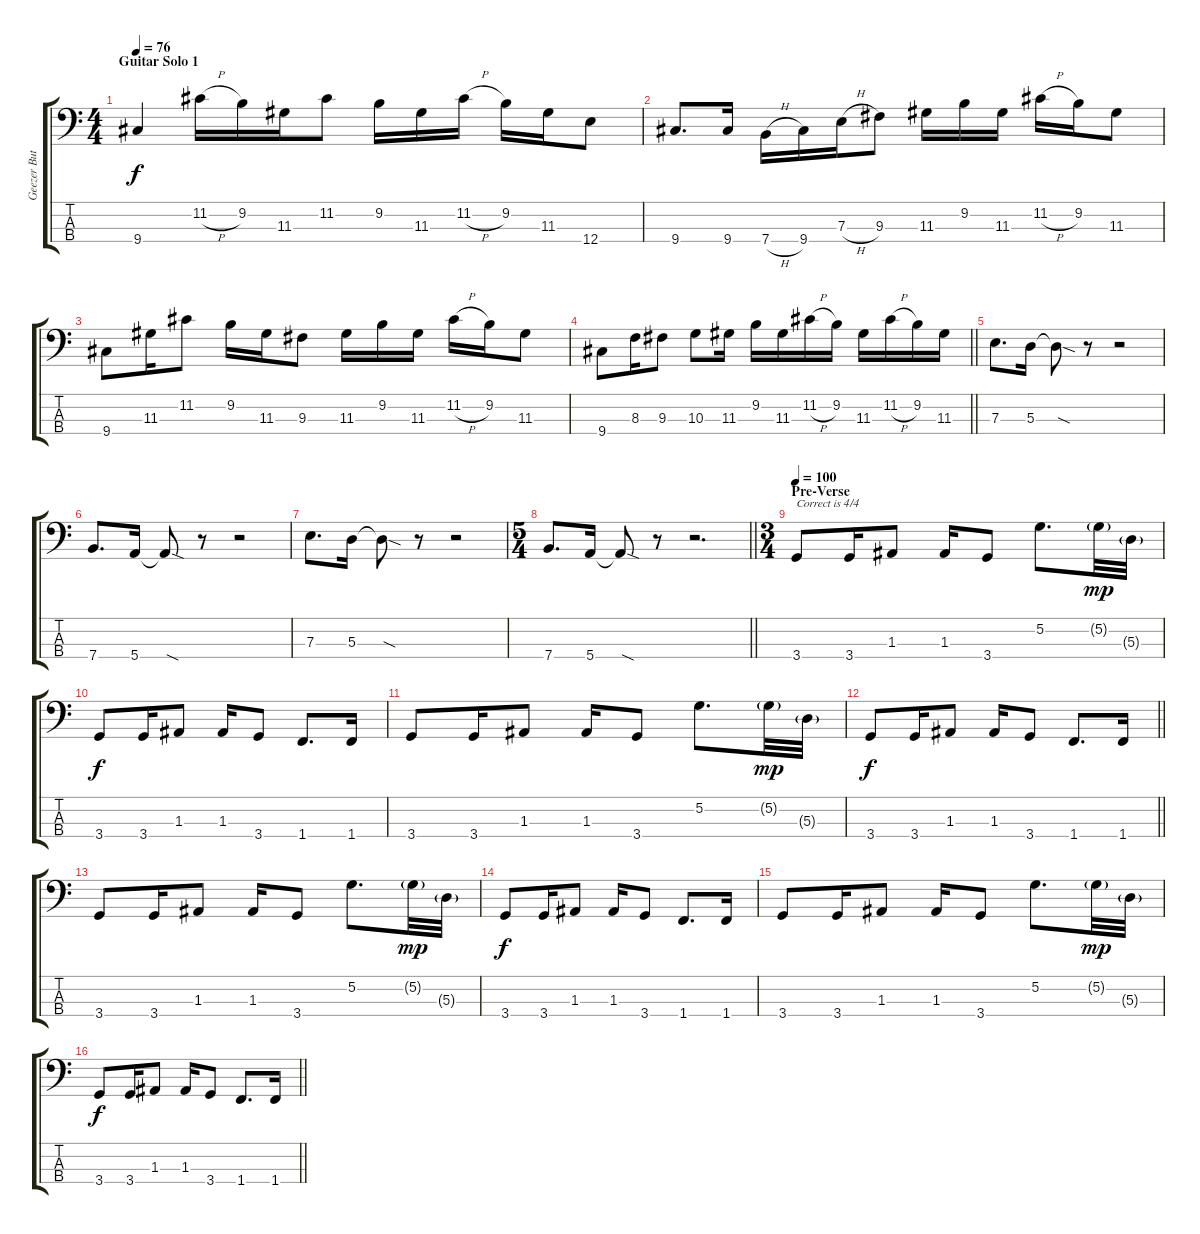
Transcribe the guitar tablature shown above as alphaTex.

\track ("Geezer Butler - Bass" "Geezer But") {instrument electricbassfinger}
\staff {score tabs}
\tuning (G2 D2 A1 E1) {hide}
\ts (4 4)
\section ("" "Guitar Solo 1")
\tempo 76
\clef f4
\ks c
9.4.4{dy f} 11.2{h}.16 9.2.16 11.3.16 11.2.8 9.2.16 11.3.16 11.2{h}.16 9.2.16 11.3.16 12.4.8 |
9.4.8{d} 9.4.16 7.4{h}.16 9.4.16 7.3{h}.16 9.3.8 11.3.16 9.2.16 11.3.16 11.2{h}.16 9.2.16 11.3.8 |
9.4.8 11.3.16 11.2.8 9.2.16 11.3.16 9.3.8 11.3.16 9.2.16 11.3.16 11.2{h}.16 9.2.16 11.3.8 |
\barLineRight lightlight
9.4.8 8.3.16 9.3.8 10.3.8 11.3.16 9.2.16 11.3.16 11.2{h}.16 9.2.16 11.3.16 11.2{h}.16 9.2.16 11.3.16 |
7.3.8{d} 5.3.16 5.3{sod t}.8 r.8 r.2 |
7.4.8{d} 5.4.16 5.4{sod t}.8 r.8 r.2 |
7.3.8{d} 5.3.16 5.3{sod t}.8 r.8 r.2 |
\ts (5 4)
\barLineRight lightlight
7.4.8{d} 5.4.16 5.4{sod t}.8 r.8 r.2{d} |
\ts (3 4)
\section ("" "Pre-Verse")
\tempo 100
3.4.8{txt "Correct is 4/4"} 3.4.16 1.3.8 1.3.16 3.4.8 5.2.8{d} 5.2{g}.32{dy mp} 5.3{g}.32 |
3.4.8{dy f} 3.4.16 1.3.8 1.3.16 3.4.8 1.4.8{d} 1.4.16 |
3.4.8 3.4.16 1.3.8 1.3.16 3.4.8 5.2.8{d} 5.2{g}.32{dy mp} 5.3{g}.32 |
\barLineRight lightlight
3.4.8{dy f} 3.4.16 1.3.8 1.3.16 3.4.8 1.4.8{d} 1.4.16 |
3.4.8 3.4.16 1.3.8 1.3.16 3.4.8 5.2.8{d} 5.2{g}.32{dy mp} 5.3{g}.32 |
3.4.8{dy f} 3.4.16 1.3.8 1.3.16 3.4.8 1.4.8{d} 1.4.16 |
3.4.8 3.4.16 1.3.8 1.3.16 3.4.8 5.2.8{d} 5.2{g}.32{dy mp} 5.3{g}.32 |
\barLineRight lightlight
3.4.8{dy f} 3.4.16 1.3.8 1.3.16 3.4.8 1.4.8{d} 1.4.16
